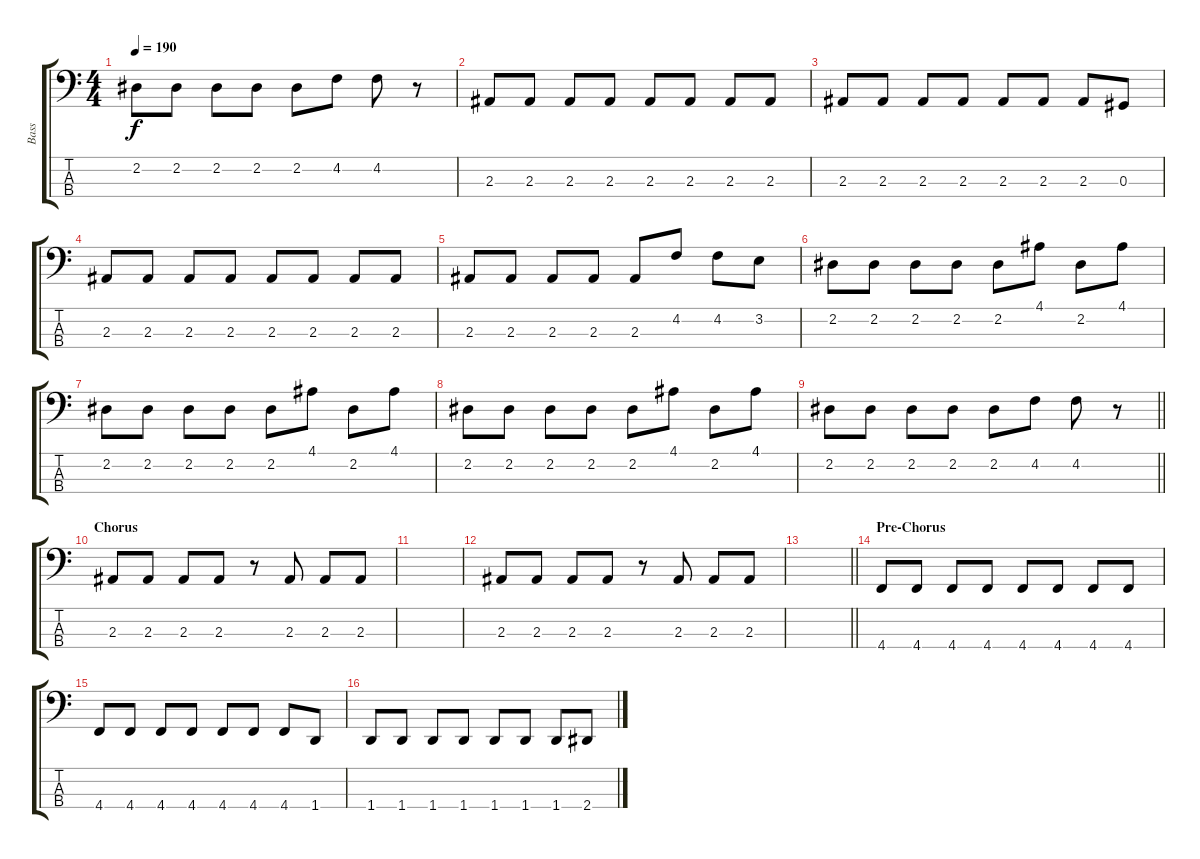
\track ("Bass" "Bass") {instrument electricbassfinger}
\staff {score tabs}
\tuning (Gb2 Db2 Ab1 Db1) {hide}
\ts (4 4)
\tempo 190
\clef f4
\ks c
2.2.8{dy f} 2.2.8 2.2.8 2.2.8 2.2.8 4.2.8 4.2.8 r.8 |
2.3.8 2.3.8 2.3.8 2.3.8 2.3.8 2.3.8 2.3.8 2.3.8 |
2.3.8 2.3.8 2.3.8 2.3.8 2.3.8 2.3.8 2.3.8 0.3.8 |
2.3.8 2.3.8 2.3.8 2.3.8 2.3.8 2.3.8 2.3.8 2.3.8 |
2.3.8 2.3.8 2.3.8 2.3.8 2.3.8 4.2.8 4.2.8 3.2.8 |
2.2.8 2.2.8 2.2.8 2.2.8 2.2.8 4.1.8 2.2.8 4.1.8 |
2.2.8 2.2.8 2.2.8 2.2.8 2.2.8 4.1.8 2.2.8 4.1.8 |
2.2.8 2.2.8 2.2.8 2.2.8 2.2.8 4.1.8 2.2.8 4.1.8 |
\barLineRight lightlight
2.2.8 2.2.8 2.2.8 2.2.8 2.2.8 4.2.8 4.2.8 r.8 |
\section ("" "Chorus")
2.3.8 2.3.8 2.3.8 2.3.8 r.8 2.3.8 2.3.8 2.3.8 |
|
2.3.8 2.3.8 2.3.8 2.3.8 r.8 2.3.8 2.3.8 2.3.8 |
\barLineRight lightlight
|
\section ("" "Pre-Chorus")
4.4.8 4.4.8 4.4.8 4.4.8 4.4.8 4.4.8 4.4.8 4.4.8 |
4.4.8 4.4.8 4.4.8 4.4.8 4.4.8 4.4.8 4.4.8 1.4.8 |
1.4.8 1.4.8 1.4.8 1.4.8 1.4.8 1.4.8 1.4.8 2.4.8
